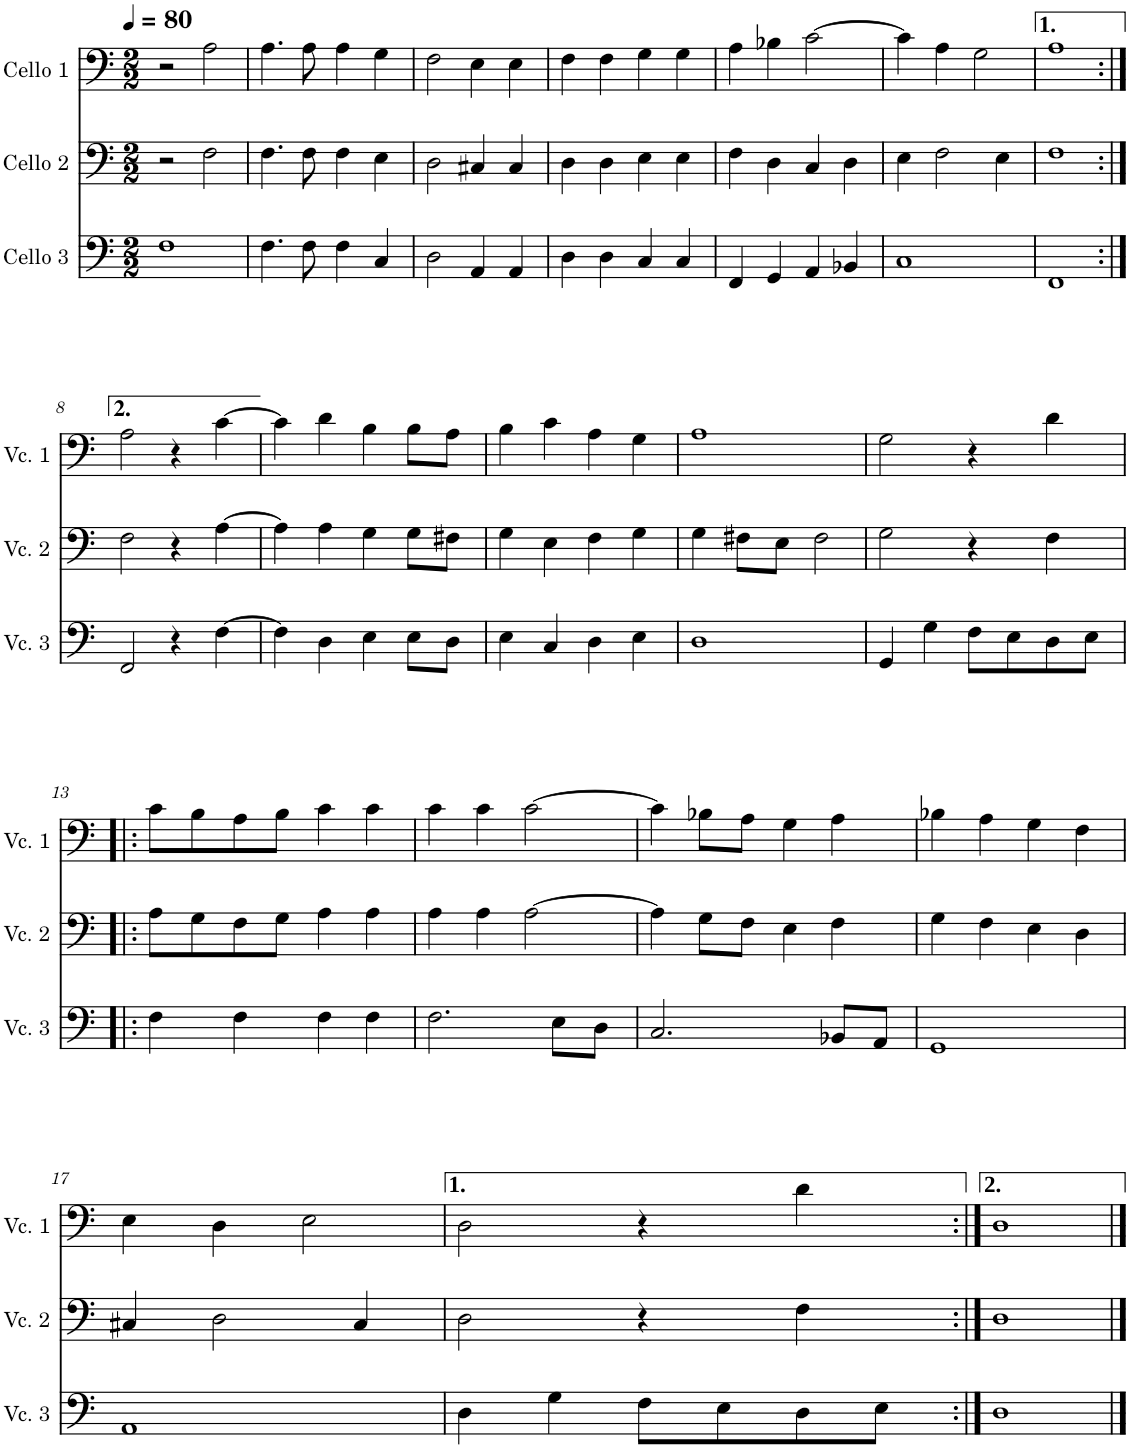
**kern	**kern	**kern
*part3	*part2	*part1
*staff3	*staff2	*staff1
*I"Cello 3	*I"Cello 2	*I"Cello 1
*clefF4	*clefF4	*clefF4
*k[]	*k[]	*k[]
*M2/2	*M2/2	*M2/2
*MM80	*MM80	*MM80
=1	=1	=1
1F	2r	2r
.	2F\	2A\
=2	=2	=2
4.F\	4.F\	4.A\
8F\	8F\	8A\
4F\	4F\	4A\
4C/	4E\	4G\
=3	=3	=3
2D\	2D\	2F\
4AA/	4C#X/	4E\
4AA/	4C#/	4E\
=4	=4	=4
4D\	4D\	4F\
4D\	4D\	4F\
4C/	4E\	4G\
4C/	4E\	4G\
=5	=5	=5
4FF/	4F\	4A\
4GG/	4D\	4B-X\
4AA/	4C/	[2c\
4BB-X/	4D\	.
=6	=6	=6
1C	4E\	4c\]
.	2F\	4A\
.	.	2G\
.	4E\	.
=7	=7	=7
1FF	1F	1A
!!LO:LB:g=z
=8:|!	=8:|!	=8:|!
2FF/	2F\	2A\
4r	4r	4r
[4F\	[4A\	[4c\
=9	=9	=9
4F\]	4A\]	4c\]
4D\	4A\	4d\
4E\	4G\	4B\
8E\L	8G\L	8B\L
8D\J	8F#X\J	8A\J
=10	=10	=10
4E\	4G\	4B\
4C/	4E\	4c\
4D\	4F\	4A\
4E\	4G\	4G\
=11	=11	=11
1D	4G\	1A
.	8F#X\L	.
.	8E\J	.
.	2F#\	.
=12	=12	=12
4GG/	2G\	2G\
4G\	.	.
8F\L	4r	4r
8E\	.	.
8D\	4F\	4d\
8E\J	.	.
!!LO:LB:g=z
=13!|:	=13!|:	=13!|:
4F\	8A\L	8c\L
.	8G\	8B\
4F\	8F\	8A\
.	8G\J	8B\J
4F\	4A\	4c\
4F\	4A\	4c\
=14	=14	=14
2.F\	4A\	4c\
.	4A\	4c\
.	[2A\	[2c\
8E\L	.	.
8D\J	.	.
=15	=15	=15
2.C/	4A\]	4c\]
.	8G\L	8B-X\L
.	8F\J	8A\J
.	4E\	4G\
8BB-X/L	4F\	4A\
8AA/J	.	.
=16	=16	=16
1GG	4G\	4B-X\
.	4F\	4A\
.	4E\	4G\
.	4D\	4F\
!!LO:LB:g=z
=17	=17	=17
1AA	4C#X/	4E\
.	2D\	4D\
.	.	2E\
.	4C#/	.
=18	=18	=18
4D\	2D\	2D\
4G\	.	.
8F\L	4r	4r
8E\	.	.
8D\	4F\	4d\
8E\J	.	.
=19:|!	=19:|!	=19:|!
1D	1D	1D
==	==	==
*-	*-	*-
